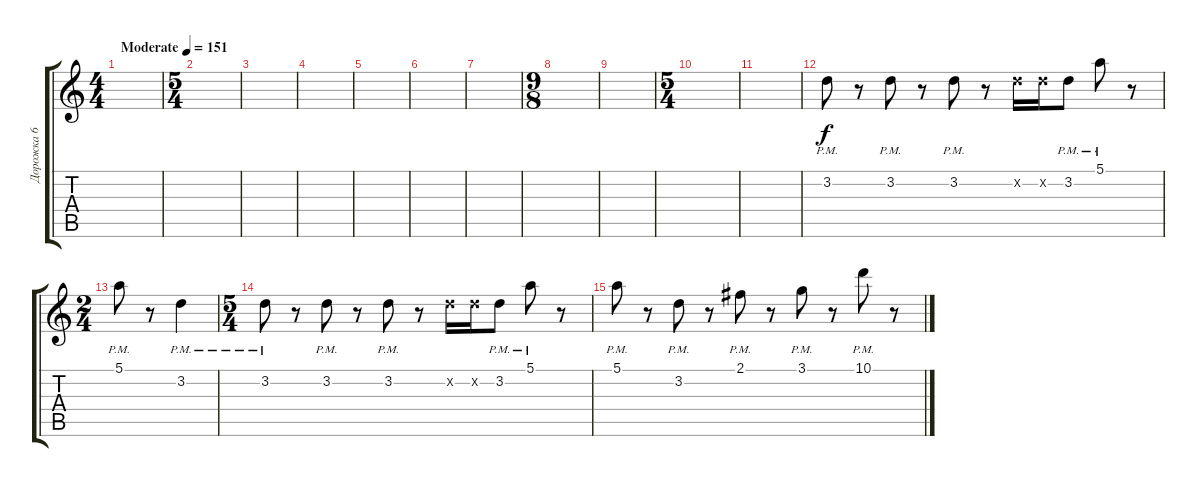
\track ("Дорожка 6" "Дорожка 6") {instrument electricguitarjazz}
\staff {score tabs}
\tuning (E4 B3 G3 D3 A2 E2) {hide}
\ts (4 4)
\tempo (151 "Moderate")
\clef g2
\ks c
|
\ts (5 4)
|
|
|
|
|
|
\ts (9 8)
|
|
\ts (5 4)
|
|
3.2{pm}.8 r.8 3.2{pm}.8 r.8 3.2{pm}.8 r.8 3.2{x}.16 3.2{x}.16 3.2{pm}.8 5.1{pm}.8 r.8 |
\ts (2 4)
5.1{pm}.8 r.8 3.2{pm}.4 |
\ts (5 4)
3.2{pm}.8 r.8 3.2{pm}.8 r.8 3.2{pm}.8 r.8 3.2{x}.16 3.2{x}.16 3.2{pm}.8 5.1{pm}.8 r.8 |
5.1{pm}.8 r.8 3.2{pm}.8 r.8 2.1{pm}.8 r.8 3.1{pm}.8 r.8 10.1{pm}.8 r.8
